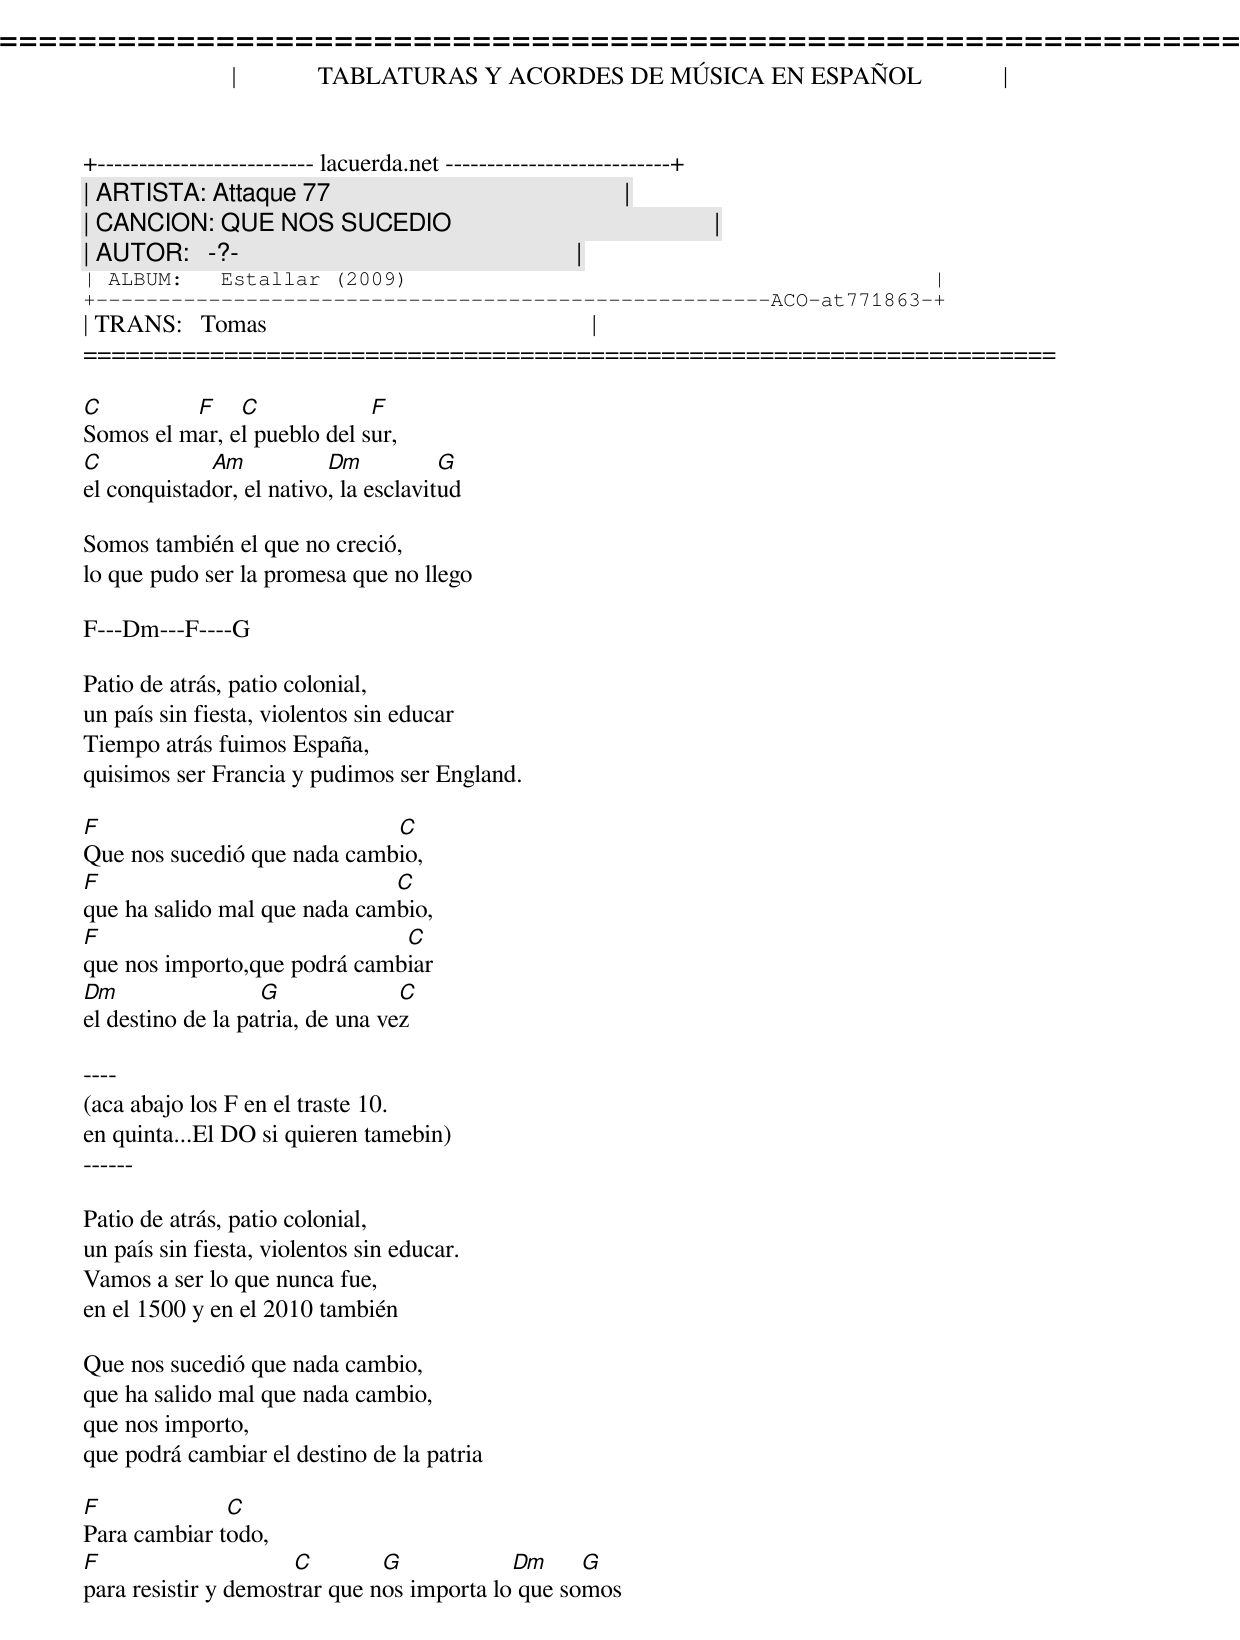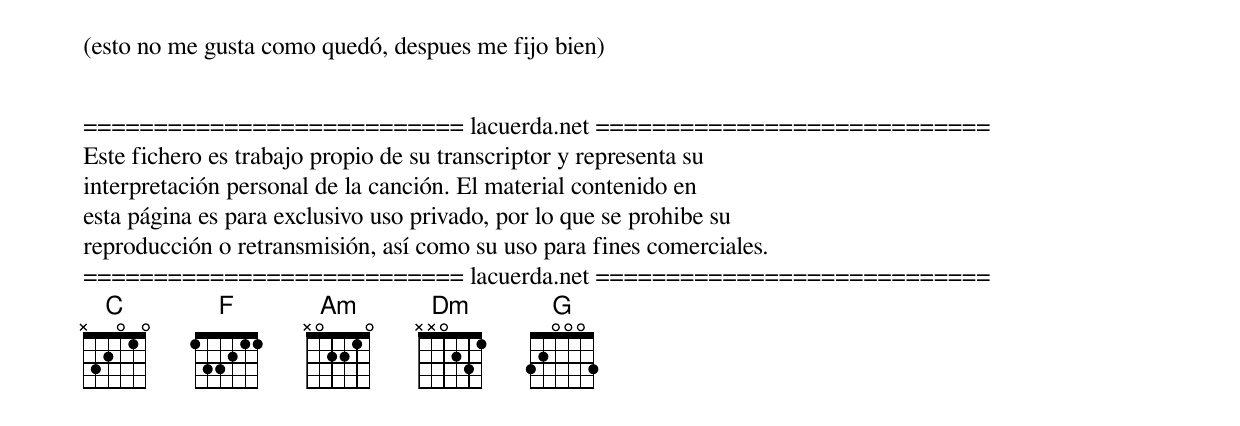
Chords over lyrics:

=====================================================================
|             TABLATURAS Y ACORDES DE MÚSICA EN ESPAÑOL             |
+-------------------------- lacuerda.net ---------------------------+
| ARTISTA: Attaque 77                                               |
| CANCION: QUE NOS SUCEDIO                                          |
| AUTOR:   -?-                                                      |
| ALBUM:   Estallar (2009)                                          |
+------------------------------------------------------ACO-at771863-+
| TRANS:   Tomas                                                    |
=====================================================================

C         F    C             F
Somos el mar, el pueblo del sur,
C            Am           Dm           G
el conquistador, el nativo, la esclavitud

Somos también el que no creció,
lo que pudo ser la promesa que no llego

F---Dm---F----G

Patio de atrás, patio colonial,
un país sin fiesta, violentos sin educar
Tiempo atrás fuimos España,
quisimos ser Francia y pudimos ser England.

F                            C
Que nos sucedió que nada cambio,
F                             C
que ha salido mal que nada cambio,
F                             C
que nos importo,que podrá cambiar
Dm                 G              C
el destino de la patria, de una vez

----
(aca abajo los F en el traste 10.
en quinta...El DO si quieren tamebin)
------

Patio de atrás, patio colonial,
un país sin fiesta, violentos sin educar.
Vamos a ser lo que nunca fue,
en el 1500 y en el 2010 también

Que nos sucedió que nada cambio,
que ha salido mal que nada cambio,
que nos importo,
que podrá cambiar el destino de la patria

F             C
Para cambiar todo,
F                     C        G            Dm     G
para resistir y demostrar que nos importa lo que somos

(esto no me gusta como quedó, despues me fijo bien)


=========================== lacuerda.net ============================
Este fichero es trabajo propio de su transcriptor y representa su
interpretación personal de la canción. El material contenido en
esta página es para exclusivo uso privado, por lo que se prohibe su
reproducción o retransmisión, así como su uso para fines comerciales.
=========================== lacuerda.net ============================
